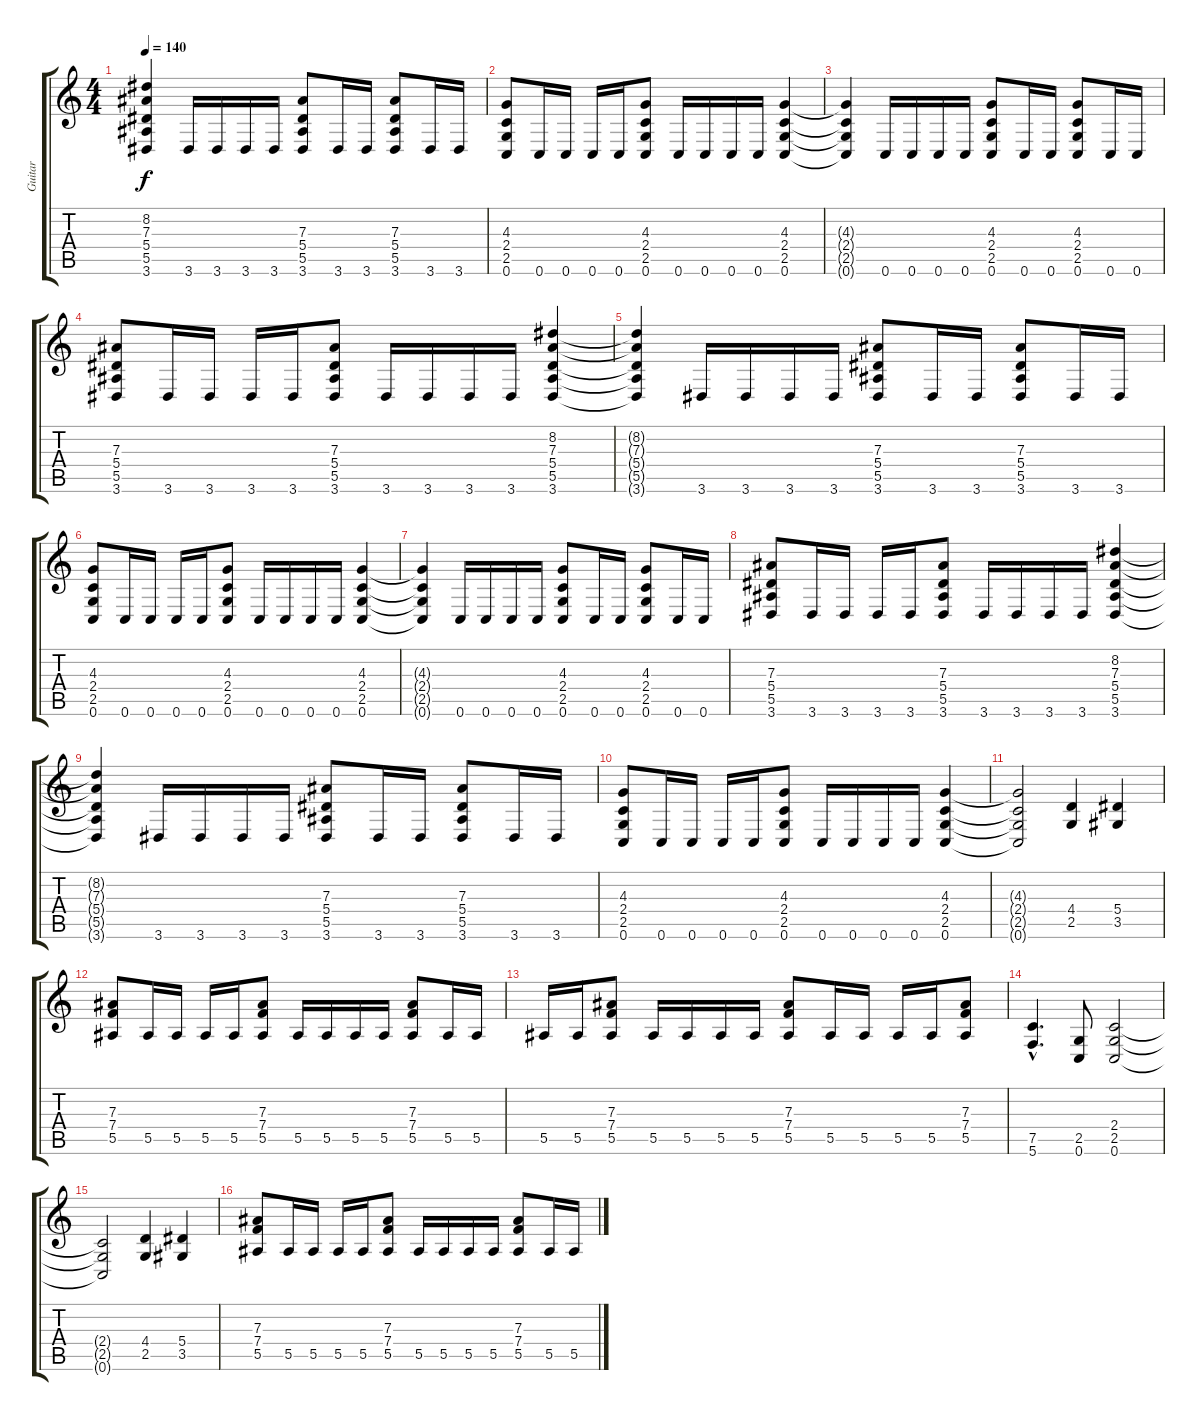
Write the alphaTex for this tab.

\track ("Guitar" "Guitar") {instrument distortionguitar}
\staff {score tabs}
\tuning (C4 G3 Eb3 Bb2 F2 C2) {hide}
\ts (4 4)
\tempo 140
\clef g2
\ks c
(8.2{t} 7.3{t} 5.4{t} 5.5{t} 3.6{t}).4{dy f} 3.6.16 3.6.16 3.6.16 3.6.16 (7.3 5.4 5.5 3.6).8 3.6.16 3.6.16 (7.3 5.4 5.5 3.6).8 3.6.16 3.6.16 |
(4.3 2.4 2.5 0.6).8 0.6.16 0.6.16 0.6.16 0.6.16 (4.3 2.4 2.5 0.6).8 0.6.16 0.6.16 0.6.16 0.6.16 (4.3 2.4 2.5 0.6).4 |
(4.3{t} 2.4{t} 2.5{t} 0.6{t}).4 0.6.16 0.6.16 0.6.16 0.6.16 (4.3 2.4 2.5 0.6).8 0.6.16 0.6.16 (4.3 2.4 2.5 0.6).8 0.6.16 0.6.16 |
(7.3 5.4 5.5 3.6).8 3.6.16 3.6.16 3.6.16 3.6.16 (7.3 5.4 5.5 3.6).8 3.6.16 3.6.16 3.6.16 3.6.16 (8.2 7.3 5.4 5.5 3.6).4 |
(8.2{t} 7.3{t} 5.4{t} 5.5{t} 3.6{t}).4 3.6.16 3.6.16 3.6.16 3.6.16 (7.3 5.4 5.5 3.6).8 3.6.16 3.6.16 (7.3 5.4 5.5 3.6).8 3.6.16 3.6.16 |
(4.3 2.4 2.5 0.6).8 0.6.16 0.6.16 0.6.16 0.6.16 (4.3 2.4 2.5 0.6).8 0.6.16 0.6.16 0.6.16 0.6.16 (4.3 2.4 2.5 0.6).4 |
(4.3{t} 2.4{t} 2.5{t} 0.6{t}).4 0.6.16 0.6.16 0.6.16 0.6.16 (4.3 2.4 2.5 0.6).8 0.6.16 0.6.16 (4.3 2.4 2.5 0.6).8 0.6.16 0.6.16 |
(7.3 5.4 5.5 3.6).8 3.6.16 3.6.16 3.6.16 3.6.16 (7.3 5.4 5.5 3.6).8 3.6.16 3.6.16 3.6.16 3.6.16 (8.2 7.3 5.4 5.5 3.6).4 |
(8.2{t} 7.3{t} 5.4{t} 5.5{t} 3.6{t}).4 3.6.16 3.6.16 3.6.16 3.6.16 (7.3 5.4 5.5 3.6).8 3.6.16 3.6.16 (7.3 5.4 5.5 3.6).8 3.6.16 3.6.16 |
(4.3 2.4 2.5 0.6).8 0.6.16 0.6.16 0.6.16 0.6.16 (4.3 2.4 2.5 0.6).8 0.6.16 0.6.16 0.6.16 0.6.16 (4.3 2.4 2.5 0.6).4 |
(4.3{t} 2.4{t} 2.5{t} 0.6{t}).2 (4.4 2.5).4 (5.4 3.5).4 |
(7.3 7.4 5.5).8 5.5.16 5.5.16 5.5.16 5.5.16 (7.3 7.4 5.5).8 5.5.16 5.5.16 5.5.16 5.5.16 (7.3 7.4 5.5).8 5.5.16 5.5.16 |
5.5.16 5.5.16 (7.3 7.4 5.5).8 5.5.16 5.5.16 5.5.16 5.5.16 (7.3 7.4 5.5).8 5.5.16 5.5.16 5.5.16 5.5.16 (7.3 7.4 5.5).8 |
(7.5{hac} 5.6{hac}).4{d} (2.5 0.6).8 (2.4 2.5 0.6).2 |
(2.4{t} 2.5{t} 0.6{t}).2 (4.4 2.5).4 (5.4 3.5).4 |
(7.3 7.4 5.5).8 5.5.16 5.5.16 5.5.16 5.5.16 (7.3 7.4 5.5).8 5.5.16 5.5.16 5.5.16 5.5.16 (7.3 7.4 5.5).8 5.5.16 5.5.16
